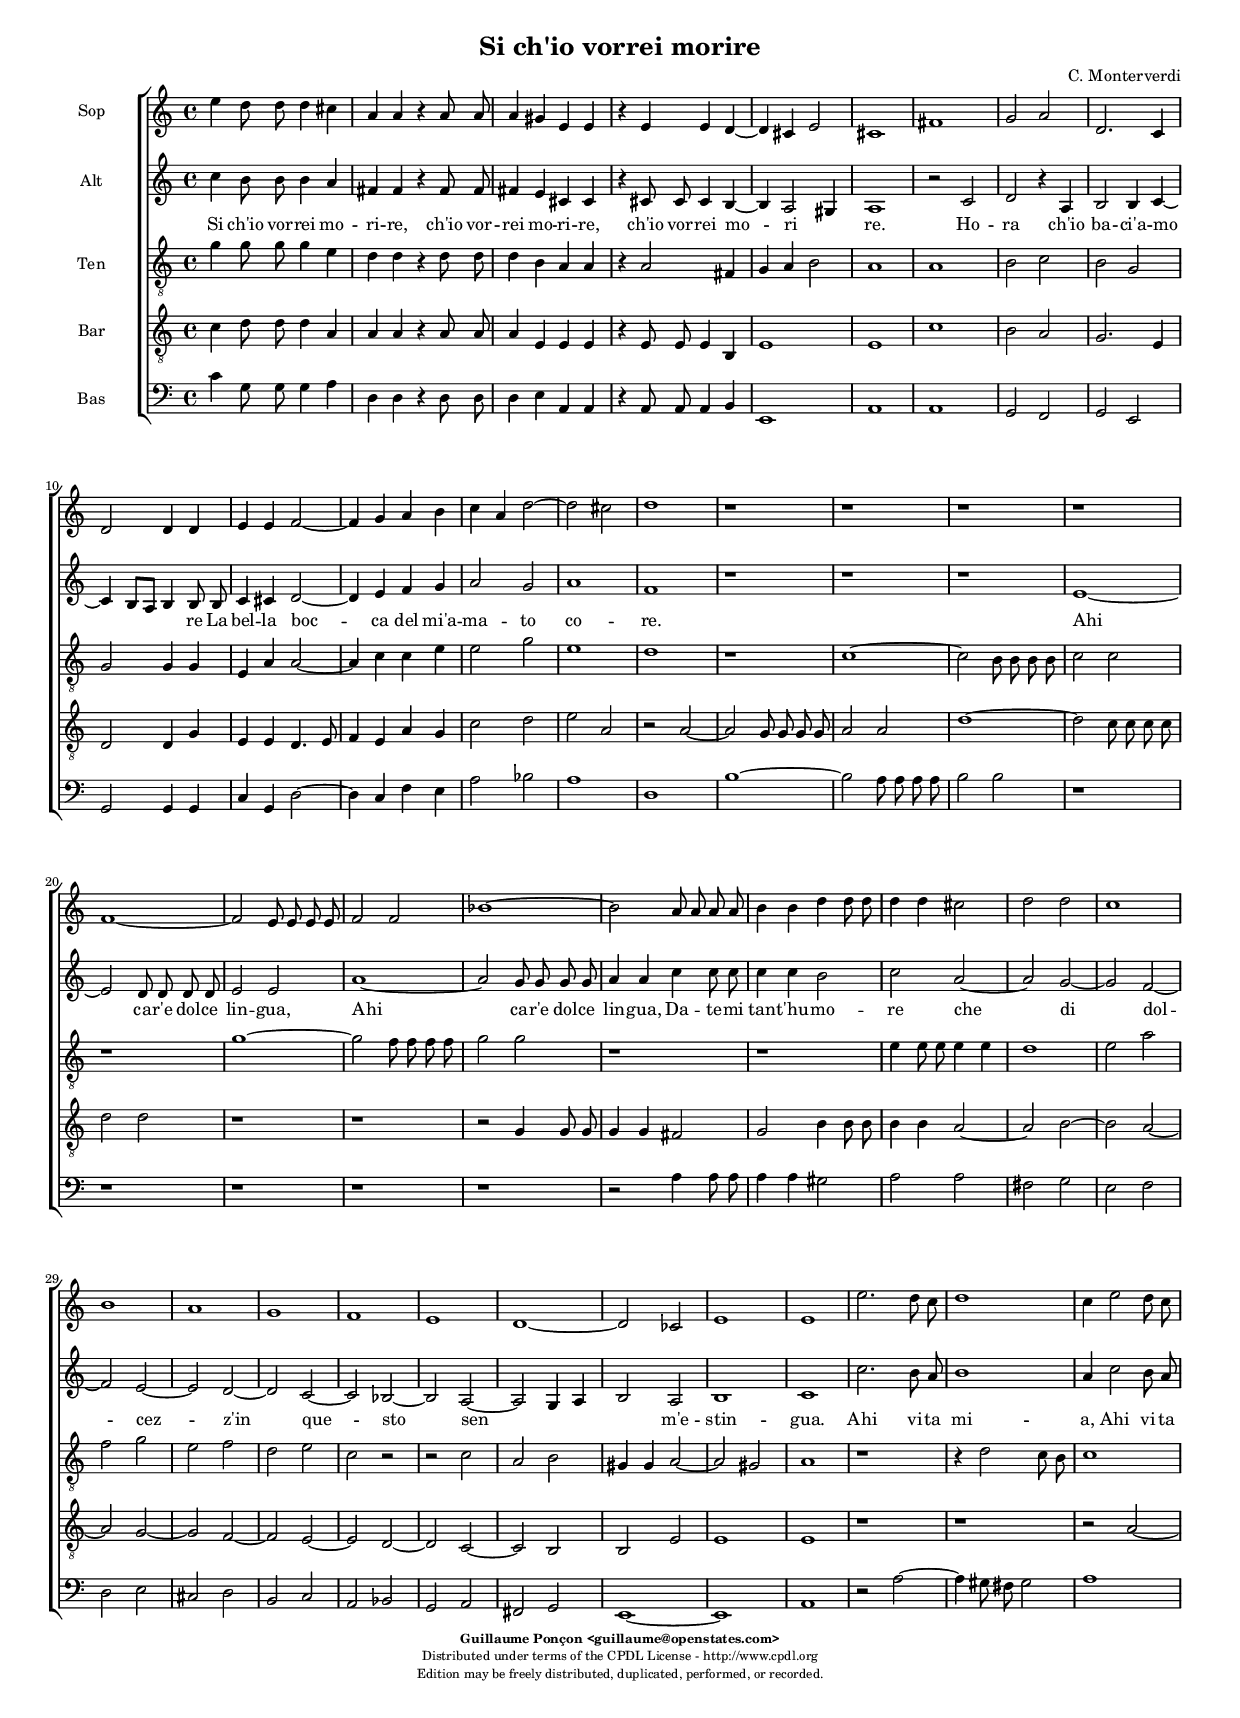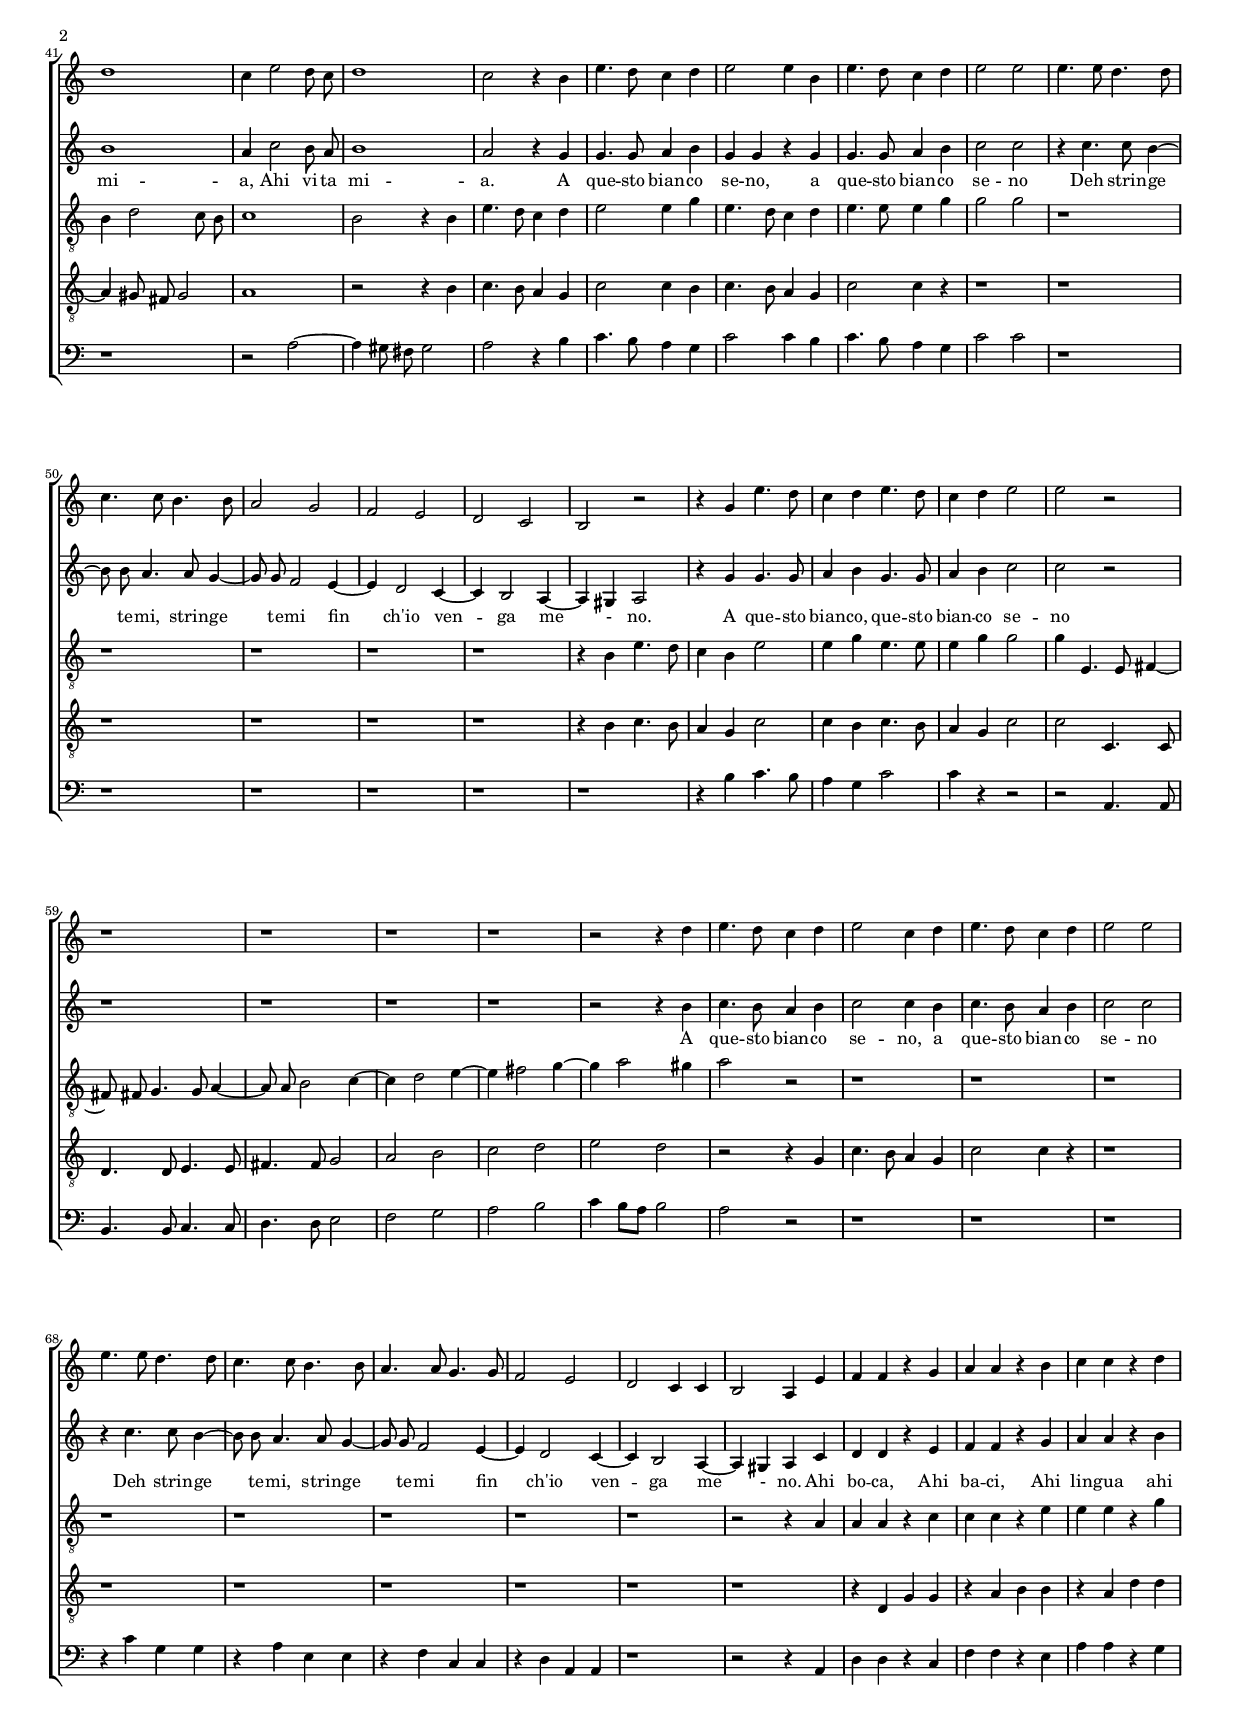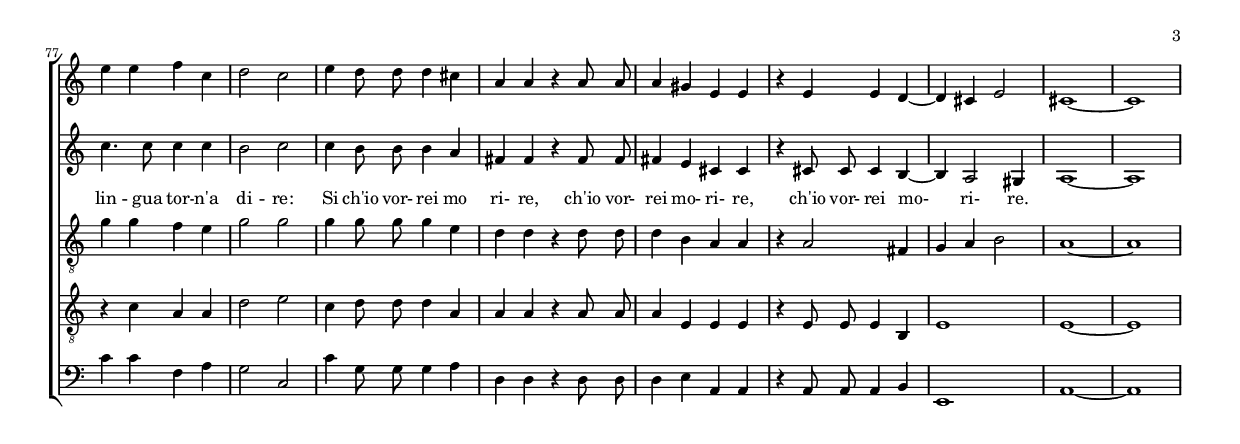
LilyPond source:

%
% Si ch'io vorrei morire
% (C) CPDL - V0.1
%
#(set-global-staff-size 14)
\paper {
#(set-paper-size "a4")
top-margin = 5\mm
bottom-margin = 10\mm
after-title-space = 5\mm
before-title-space = 0\mm
head-separation = 0\mm
left-margin = 10\mm
right-margin = 10\mm
}
\version "2.10.33"
\header {
title = "Si ch'io vorrei morire"
composer = "C. Monterverdi"
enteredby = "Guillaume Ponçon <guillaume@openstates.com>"
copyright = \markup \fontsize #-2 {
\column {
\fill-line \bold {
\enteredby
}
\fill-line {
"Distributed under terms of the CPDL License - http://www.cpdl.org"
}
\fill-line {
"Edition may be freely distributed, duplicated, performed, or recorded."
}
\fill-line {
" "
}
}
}
}

globalVoice = { \time 4/4 \autoBeamOff }

sopraVoice =  \new Voice = "sopraVoice" {
\relative c'' {
\clef treble
\time 4/4
\autoBeamOff
e4 d8 d d4 cis
a a r a8 a
a4 gis e e
r e e d~
d cis e2
cis1

fis
g2 a
d,2. c4
d2 d4 d
e e f2~
f4 g a b
c a d2~
d cis
d1

r r r r

f,1~
f2 e8 e e e
f2 f
bes1~
bes2 a8 a a a
b4 b d d8 d
d4 d cis2
d d
c1
b
a
g
f
e
d~
d2 ces
e1
e

e'2. d8 c
d1
c4 e2 d8 c
d1
c4 e2 d8 c
d1
c2 r4 b
e4. d8 c4 d
e2 e4 b
e4. d8 c4 d
e2 e
e4. e8 d4. d8
c4. c8 b4. b8
a2 g
f e
d c
b r

r4 g' e'4. d8
c4 d e4. d8
c4 d e2
e r2

r1 r r r

r2 r4 d
e4. d8 c4 d
e2 c4 d
e4. d8 c4 d
e2 e
e4. e8 d4. d8
c4. c8 b4. b8
a4. a8 g4. g8
f2 e
d c4 c
b2 a4 e'
f f r g
a a r b
c c r d
e e f c
d2 c
e4 d8 d d4 cis
a a r a8 a
a4 gis
e e
r e e d~
d cis e2
cis1~
cis
}
}

altiVoice =  \new Voice = "altiVoice" {
\relative c'' {
\clef treble
\globalVoice
c4 b8 b b4 a
fis fis r fis8 fis
fis4 e cis cis
r cis8 cis cis4 b~
b a2 gis4
a1

r2 c
d r4 a
b2 b4 c~
c b8[ a] b4 b8 b
c4 cis d2~
d4 e f g
a2 g
a1
f

r r r

e~
e2 d8 d d d
e2 e
a1~
a2 g8 g g g
a4 a c c8 c
c4 c b2
c a~
a g~
g f~
f e~
e d~
d c~
c bes~
bes a~
a g4 a
b2 a
b1
c

c'2. b8 a
b1
a4 c2 b8 a
b1
a4 c2 b8 a
b1
a2 r4 g
g4. g8 a4 b
g g r g
g4. g8 a4 b
c2 c
r4 c4. c8 b4~
b8 b a4. a8 g4~
g8 g f2 e4~
e d2 c4~
c b2 a4~
a gis a2
r4 g' g4. g8
a4 b g4. g8
a4 b c2
c2 r2

r1 r r r

r2 r4 b
c4. b8 a4 b
c2 c4 b
c4. b8 a4 b
c2 c
r4 c4. c8 b4~
b8 b a4. a8 g4~
g8 g f2 e4~
e d2 c4~
c b2 a4~
a gis a4 c
d d r e
f f r g
a a r b
c4. c8 c4 c
b2 c

c4 b8 b b4 a
fis fis r fis8 fis
fis4 e cis cis
r cis8 cis cis4 b~
b a2 gis4
a1~
a
}
}

tenorVoice =  \new Voice = "tenorVoice" {
\relative c'' {
\clef "G_8"
\globalVoice
g4 g8 g g4 e
d4 d r d8 d
d4 b a a
r a2 fis4
g4 a b2
a1

a
b2 c
b g
g g4 g
e a a2~
a4 c c e
e2 g
e1
d
r

c~
c2 b8 b b b
c2 c
r1
g'1~
g2 f8 f f f
g2 g
r1
r
e4 e8 e e4 e
d1

e2 a
f g
e f
d e
c r
r c
a b
gis4 gis a2~
a gis
a1

r
r4 d2 c8 b
c1
b4 d2 c8 b
c1
b2 r4 b
e4. d8 c4 d
e2 e4 g
e4. d8 c4 d
e4. e8 e4 g
g2 g

r1 r r r r

r4 b, e4. d8
c4 b e2
e4 g e4. e8
e4 g g2
g4 e,4. e8 fis4~
fis8 fis g4. g8 a4~
a8 a b2 c4~
c d2 e4~
e fis2 g4~
g a2 gis4
a2 r

r1 r r r r r r r

r2 r4 a,4
a a r c
c c r e
e e r g
g g f e
g2 g
g4 g8 g g4 e
d d r d8 d
d4 b a a
r a2 fis4
g a b2
a1~ a

}
}

barVoice =  \new Voice = "barVoice" {
\relative c' {
\clef "G_8"
\globalVoice
c4 d8 d d4 a
a a r a8 a
a4 e e e
r e8 e e4 b
e1
e

c'
b2 a
g2. e4
d2 d4 g
e e d4. e8
f4 e a g
c2 d
e a,

r a~
a g8 g g g
a2 a
d1~
d2 c8 c c c
d2 d
r1 r

r2 g,4 g8 g
g4 g fis2
g b4 b8 b
b4 b a2~
a b~
b a~
a g~
g f~
f e~
e d~
d c~
c b
b e
e1
e

r r
r2 a~
a4 gis8 fis gis2
a1
r2 r4 b
c4. b8 a4 g
c2 c4 b
c4. b8 a4 g
c2 c4 r
r1 r r r r r

r4 b c4. b8
a4 g c2
c4 b c4. b8
a4 g c2
c c,4. c8
d4. d8 e4. e8
fis4. fis8 g2
a b
c d
e d
r2 r4 g,
c4. b8 a4 g
c2 c4 r4
r1 r r r r r r

r4 d, g g
r a b b
r a d d
r c a a
d2 e
c4 d8 d d4 a
a a r a8 a
a4 e e e
r e8 e e4 b
e1
e~
e
}
}

bassVoice =  \new Voice = "bassVoice" {
\relative c' {
\clef "bass"
\globalVoice
c4 g8 g g4 a
d, d r d8 d
d4 e a, a
r a8 a a4 b
e,1
a1

a
g2 f
g e
g g4 g
c g d'2~
d4 c f e
a2 bes
a1

d,
b'~
b2 a8 a a a
b2 b

r1 r r r r

r2 a4 a8 a
a4 a gis2
a a
fis g
e f
d e
cis d
b c
a bes
g a
fis g
e1~
e
a

r2 a'~
a4 gis8 fis gis2
a1
r1
r2 a~
a4 gis8 fis gis2
a2 r4 b
c4. b8 a4 g
c2 c4 b
c4. b8 a4 g
c2 c

r1 r r r r r

r4 b c4. b8
a4 g c2
c4 r r2
r2 a,4. a8
b4. b8 c4. c8
d4. d8 e2
f g
a b
c4 b8[ a] b2
a2 r2

r1 r r

r4 c g g
r a e e
r f c c
r d a a
r1
r2 r4 a
d d r c
f f r e
a a r g
c c f, a
g2 c,
c'4 g8 g g4 a
d, d r d8 d
d4 e a, a
r a8 a a4 b
e,1
a1~ a
}
}

%
% STAFFS
%

multiStaff = \new Staff = "multiStaff" {
\set Staff.midiInstrument = #"recorder"
<<
\sopraVoice
\altiVoice
>>
}

sopraStaff = \new Staff = "sopraStaff" {
\set Staff.midiInstrument = #"recorder"
\set Staff.instrumentName = #"Sop"
<<
\sopraVoice
>>
}

altiStaff = \new Staff = "altiStaff" {
\set Staff.midiInstrument = #"acoustic grand"
\set Staff.instrumentName = #"Alt"
<<
\altiVoice
>>
}

tenorStaff = \new Staff = "tenorStaff" {
\set Staff.midiInstrument = #"recorder"
\set Staff.instrumentName = #"Ten"
<<
\tenorVoice
>>
}

barStaff = \new Staff = "barStaff" {
\set Staff.midiInstrument = #"recorder"
\set Staff.instrumentName = #"Bar"
<<
\barVoice
>>
}

bassStaff = \new Staff = "bassStaff" {
\set Staff.midiInstrument = #"recorder"
\set Staff.instrumentName = #"Bas"
<<
\bassVoice
>>
}

%
% Lyrics
%

sopraWords = \lyricmode {
Si ch'io vor -- rei mo --
ri -- re, ch'io vor --
rei mo -- ri -- re,
ch'io vor -- rei
mo -- ri --
re.

Ho --
ra ch'io
ba -- ci'a --
mo -- re La
bel -- la boc --
ca del mi'a --
ma -- to co _
re.

Ahi
ca -- r'e dol -- ce
lin -- gua,

Ahi
ca -- r'e dol -- ce
lin -- gua,

Da -- te -- mi tan -- t'hu --
mo --
re che
di dol --
cez -- z'in
que -- sto
sen
m'e --
stin --
gua.

Ahi vi -- ta
mi --
a, Ahi vi -- ta
mi --
a, Ahi vi -- ta
mi --
a.

A
que -- sto bian -- co
se -- no, a
que -- sto bian -- co
se -- no

Deh strin -- ge
te -- mi, strin -- ge
te -- mi fin
ch'io ven --
ga me --
no.

A
que -- sto bian -- co,
que -- sto bian -- co
se -- no

A
que -- sto bian -- co
se -- no, a
que -- sto bian -- co
se -- no

Deh strin -- ge
te -- mi, strin -- ge
te -- mi, strin -- ge -- te --
mi fin
ch'io ven --
ga me --
no.

Ahi
bo -- ca, Ahi
ba -- ci, Ahi
lin -- gua ahi
lin -- gua tor -- n'a
di -- re:

Si ch'io vor- rei mo
ri- re, ch'io vor-
rei mo- ri- re,
ch'io vor-
rei mo- ri-
re.
}

altiWords = \lyricmode {
Si ch'io vor -- rei mo --
ri -- re, ch'io vor --
rei mo -- ri -- re,
ch'io vor -- rei
mo -- ri _
re.

Ho --
ra ch'io
ba -- ci'a --
mo _ _ re La
bel -- la boc --
ca del mi'a --
ma -- to co --
re.

Ahi
ca -- r'e dol -- ce
lin -- gua,

Ahi
ca -- r'e dol -- ce
lin -- gua,

Da -- te -- mi tan -- t'hu --
mo --
re che
di dol --
cez -- z'in
que -- sto
sen _ _ _
m'e --
stin --
gua.

Ahi vi -- ta
mi --
a, Ahi vi -- ta
mi --
a, Ahi vi -- ta
mi --
a.

A
que -- sto bian -- co
se -- no, a
que -- sto bian -- co
se -- no

Deh strin -- ge
te -- mi, strin -- ge
te -- mi fin
ch'io ven --
ga me
- no.

A
que -- sto bian -- co,
que -- sto bian -- co
se -- no

A
que -- sto bian -- co
se -- no, a
que -- sto bian -- co
se -- no

Deh strin -- ge
te -- mi, strin -- ge
te -- mi fin
ch'io ven --
ga me -
no.

Ahi
bo -- ca, Ahi
ba -- ci, Ahi
lin -- gua ahi
lin -- gua tor -- n'a
di -- re:

Si ch'io vor- rei mo
ri- re, ch'io vor-
rei mo- ri- re,
ch'io vor-
rei mo- ri-
re.
}

tenorWords = \lyricmode {
Si ch'io vor -- rei mo
ri -- re, ch'io vor --
rei mo -- ri -- re,
ch'io vor --
rei mo -- ri --
re.

Ho --
ra ch'io
ba -- ci'a --
mo -- re La
bel -- la boc --
ca del mi'a --
ma -- to
co --
re.

Ahi
ca -- r'e dol -- ce
lin -- gua,

Ahi
ca -- r'e dol -- ce
lin -- gua,

Da -- te -- mi tan -- t'hu --
mo --
re che
di dol --
cez -- z'in
que -- sto
sen
in
que -- sto
sen m'e -- stin
__ _
gua.

Ahi vi -- ta
mi --
a, Ahi vi -- ta
mi --
a.

A
que -- sto bian -- co
se -- no, a
que -- sto bian -- co
que -- sto bian -- co
se -- no

A que -- sto
bian -- co se
no, a que -- sto
bian -- co se
no Deh strin -- ge
te -- mi, strin -- ge
te -- mi fin
ch'io ven --
ga me
- - no.

Ahi
bo -- ca, Ahi
ba -- ci, Ahi
lin -- gua ahi
lin -- gua
tor -- n'a
di -- re:

Si ch'io vor- rei mo
ri- re, ch'io vor-
rei mo- ri- re,
ch'io vor-
rei mo- ri-
re.
}

barWords = \lyricmode {
Si ch'io vor -- rei mo --
ri -- re, ch'io vor --
rei mo -- ri -- re,
ch'io vor -- rei
mo -- ri --
re.

Ho --
ra ch'io
ba -- ci'a --
mo -- re La
bel -- la boc _ _
ca del mi'a --
ma -- to co --
re.

Ahi
ca -- r'e dol -- ce
lin -- gua,

Ahi
ca -- r'e dol -- ce
lin -- gua,

Da -- te -- mi tan -- t'hu --
mo --
re Da -- te -- mi
tan -- t'hu -- mo --
re
che
di
dol --
cez --
z'in
que --
sto
sen m'e --
stin --
gua.

Ahi vi -- ta
mi --
a.

A
que -- sto bian -- co
se -- no, a
que -- sto bian -- co
se -- no

A que -- sto
bian -- co se
no, a que -- sto
bian -- co se
no Deh strin -- ge
te -- mi, strin -- ge
te -- mi fin
ch'io ven --
ga me
no.

A
que -- sto bian -- co
se -- no,

Ahi
bo -- ca, Ahi
ba -- ci, Ahi
lin -- gua ahi
tor -- n'a
di -- re:

Si ch'io vor- rei mo
ri- re, ch'io vor-
rei mo- ri- re,
ch'io vor-
rei mo- ri-
re.
}

bassWords = \lyricmode {
Si ch'io vor -- rei mo --
ri -- re, ch'io vor --
rei mo -- ri -- re,
ch'io vor -- rei
mo -- ri --
re.

Ho --
ra ch'io
ba -- ci'a --
mo -- re La
bel -- la boc --
ca del mi'a --
ma -- to co --
re.

Ahi
ca -- r'e dol -- ce
lin -- gua,

Da -- te -- mi tan -- t'hu --
mo --
re che
di dol --
cez -- z'in
que -- sto
sen
in
que -- sto
sen
in
que -- sto
sen m'e -- stin
gua.

Ahi vi -- ta
mi --
a, Ahi vi -- ta
mi --
a,

A
que -- sto bian -- co
se -- no, a
que -- sto bian -- co
se -- no

A que -- sto
bian -- co se
no
Deh strin -- ge
te -- mi, strin -- ge
te -- mi fin
ch'io ven --
ga me
- - no.

Ahi
bo -- ca, Ahi
ba -- ci, Ahi
lin -- gua ahi
lin -- gua
Ahi
bo -- ca, Ahi
ba -- ci, Ahi
lin -- gua, ahi
lin -- gua tor -- n'a
di -- re:

Si ch'io vor- rei mo
ri- re, ch'io vor-
rei mo- ri- re,
ch'io vor-
rei mo- ri-
re.
}

\score {
\new ChoirStaff <<
\sopraStaff
\altiStaff
\new Lyrics \lyricsto "altiVoice" { \altiWords }
\tenorStaff
\barStaff
\bassStaff
>>
\layout { }
\midi {
\context {
\Score
tempoWholesPerMinute = #(ly:make-moment 72 2)
}
}
}
